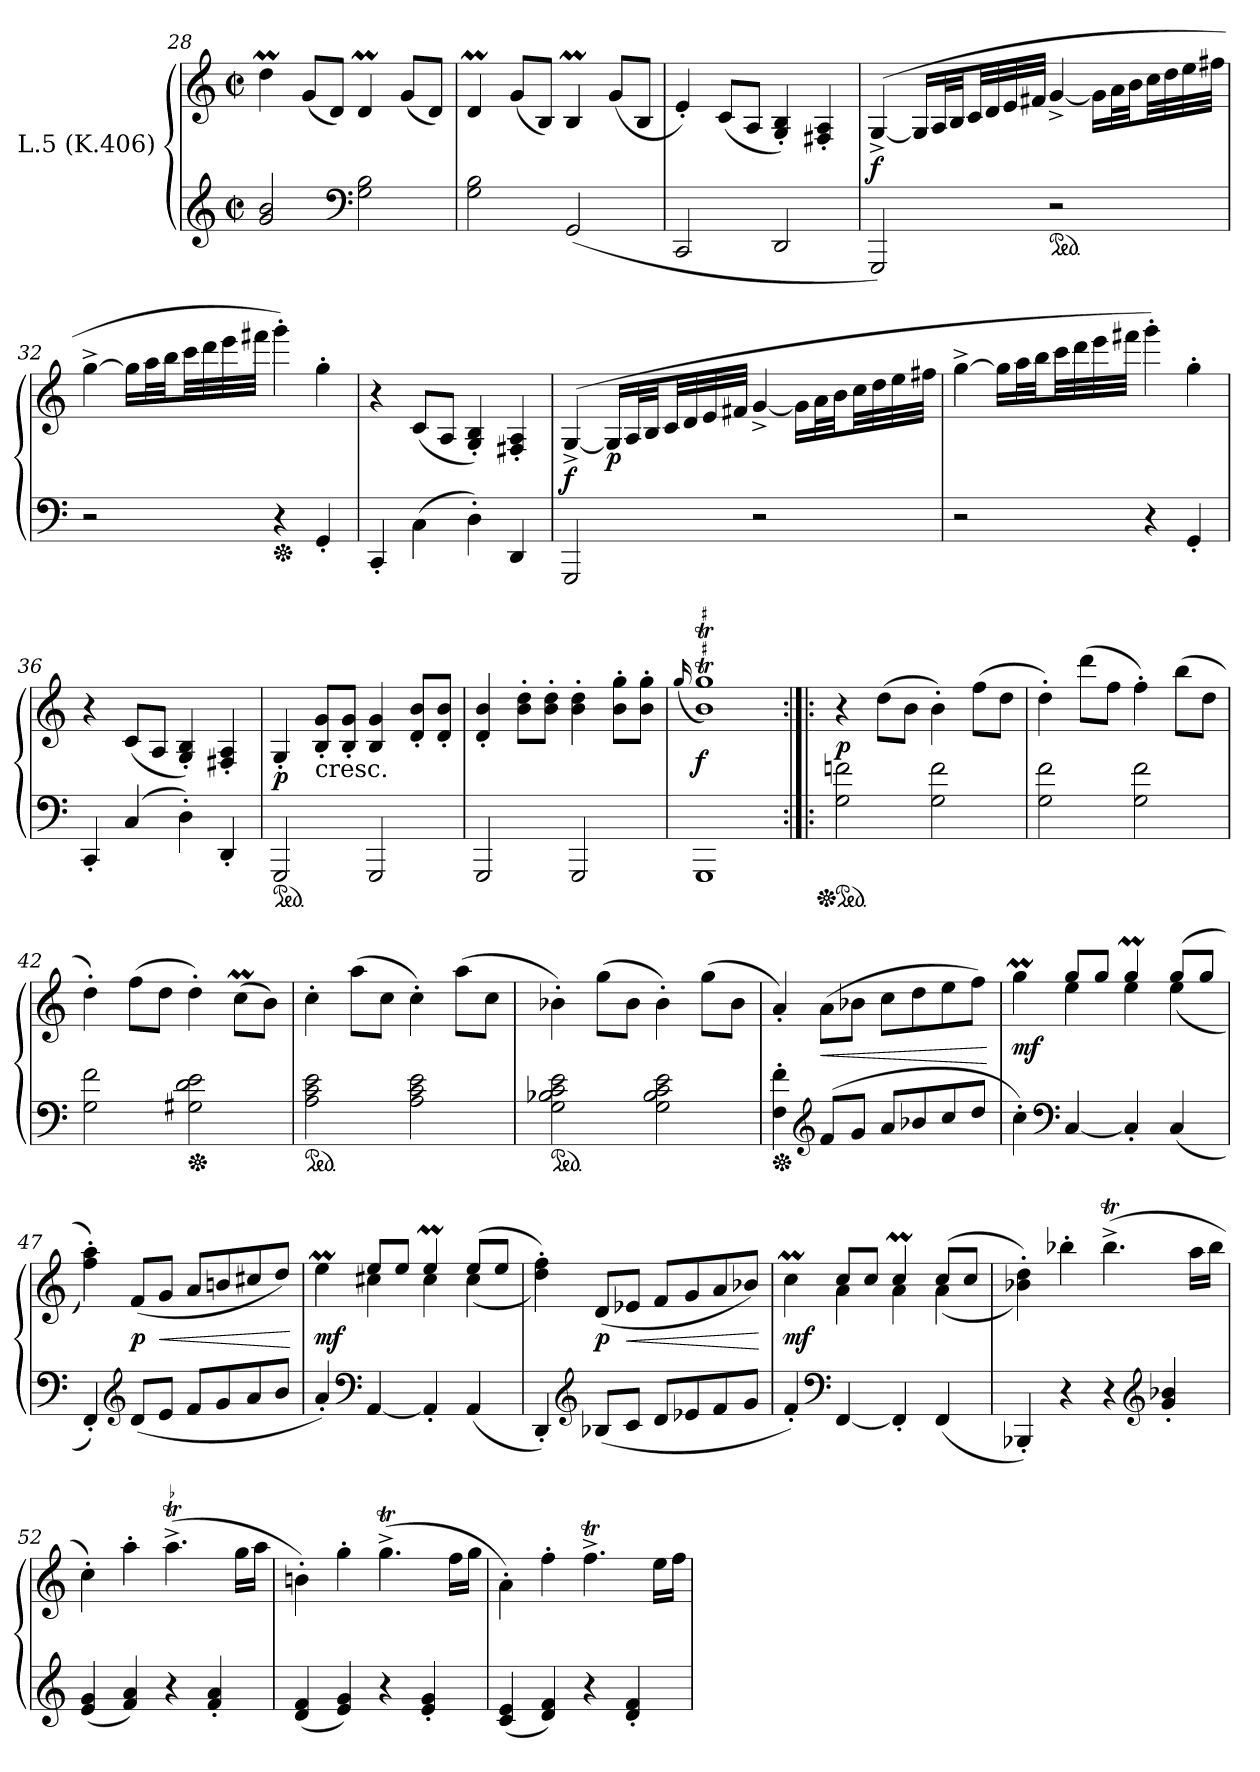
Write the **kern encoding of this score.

**kern	**kern	**dynam
*part1	*part1	*part1
*staff2	*staff1	*staff1/2
*I"L.5 (K.406)	*	*
*clefG2	*clefG2	*
*k[]	*k[]	*
*M2/2	*M2/2	*
*met(c|)	*met(c|)	*
=28	=28	=28
2g 2b	4ddM	.
.	(8gL	.
.	8dJ)	.
*clefF4	*	*
2G 2B	4dM	.
.	(8gL	.
.	8dJ)	.
!!LO:LB:g=z
=29	=29	=29
2G 2B	4dM	.
.	(8gL	.
.	8BJ)	.
(2GG	4Bm	.
.	(8gL	.
.	8BJ	.
=30	=30	=30
2CC	4e')	.
.	(8cL	.
.	8AJ	.
2DD	4G' 4B')	.
.	4F#X' 4A'	.
=31	=31	=31
2GGG)	([4G^	f
.	16GLL]	.
.	32AL	.
.	32BJJ	.
.	32cLL	.
.	32d	.
.	32e	.
.	32f#XJJJ	.
*ped	*	*
2r	[4g^	.
.	16gLL]	.
.	32aL	.
.	32bJJ	.
.	32ccLL	.
.	32dd	.
.	32ee	.
.	32ff#XJJJ	.
!!LO:LB:g=z
=32	=32	=32
2r	[4gg^	.
.	16ggLL]	.
.	32aaL	.
.	32bbJJ	.
.	32cccLL	.
.	32ddd	.
.	32eee	.
.	32fff#XJJJ	.
*Xped	*	*
4r	4ggg')	.
4GG'	4gg'	.
=33	=33	=33
4CC'	4r	.
(4C\	(8cL	.
.	8AJ	.
4D')	4G' 4B')	.
4DD	4F#X' 4A'	.
=34	=34	=34
2GGG	([4G^	f
.	16GLL]	p
.	32AL	.
.	32BJJ	.
.	32cLL	.
.	32d	.
.	32e	.
.	32f#XJJJ	.
2r	[4g^	.
.	16gLL]	.
.	32aL	.
.	32bJJ	.
.	32ccLL	.
.	32dd	.
.	32ee	.
.	32ff#XJJJ	.
!!LO:LB:g=z
=35	=35	=35
2r	[4gg^	.
.	16ggLL]	.
.	32aaL	.
.	32bbJJ	.
.	32cccLL	.
.	32ddd	.
.	32eee	.
.	32fff#XJJJ	.
4r	4ggg')	.
4GG'	4gg'	.
=36	=36	=36
4CC'	4r	.
(4C	(8cL	.
.	8AJ	.
4D')	4G' 4B')	.
4DD'	4F#X' 4A'	.
=37	=37	=37
*ped	*	*
2GGG	4G'	p
!	!LO:TX:c:t=cresc.	!
.	8B' 8g'L	.
.	8B' 8g'J	.
2GGG	4B 4g	.
.	8d' 8b'L	.
.	8d' 8b'J	.
=38	=38	=38
2GGG	4d' 4b'	.
.	8b' 8dd'L	.
.	8b' 8dd'J	.
2GGG	4b' 4dd'	.
.	8b' 8gg'L	.
.	8b' 8gg'J	.
=39	=39	=39
.	(<16qqgg/	.
1GGG	1bT 1ggT)	f
!!LO:LB:g=z
=40:|!|:	=40:|!|:	=40:|!|:
*Xped	*	*
*ped	*	*
2G 2fn	4r	p
.	(8ddL	.
.	8bJ	.
2G 2f	4b')	.
.	(8ffL	.
.	8ddJ	.
=41	=41	=41
2G 2f	4dd')	.
.	(8dddL	.
.	8ffJ	.
2G 2f	4ff')	.
.	(8bbL	.
.	8ddJ	.
=42	=42	=42
2G 2f	4dd')	.
.	(8ffL	.
.	8ddJ	.
*Xped	*	*
2G#X 2d 2e	4dd')	.
.	(8ccML	.
.	8bJ)	.
=43	=43	=43
*ped	*	*
2A 2c 2e	4cc'	.
.	(8aaL	.
.	8ccJ	.
2A 2c 2e	4cc')	.
.	(8aaL	.
.	8ccJ	.
=44	=44	=44
*ped	*	*
2G 2B-X 2c 2e	4b-X')	.
.	(8ggL	.
.	8b-J	.
2G 2B- 2c 2e	4b-')	.
.	(8ggL	.
.	8b-J	.
!!LO:LB:g=z
=45	=45	=45
*Xped	*	*
4F' 4f'	4a')	.
*clefG2	*	*
(8fL	(8a\L	<
8gJ	8b-X\J	.
8a/L	8ccL	.
8b-X/	8dd	.
8cc/	8ee	.
8dd/J	8ffJ)	.
.	.	[
=46	=46	=46
*	*^	*
4cc')	4ggM	4ryy	mf
*clefF4	*	*	*
[4C	8ggL	4ee	.
.	8ggJ	.	.
4C']	4ggM	4ee	.
(4C	(8ggL	(4ee	.
.	8ggJ	.	.
*	*v	*v	*
=47	=47	=47
4FF')	4ff' 4aa'))	.
*clefG2	*	*
(8dL	(8fL	p
8eJ	8gJ	<
8fL	8a/L	.
8g	8bn/	.
8a	8cc#X/	.
8bJ	8dd/J)	.
.	.	[
=48	=48	=48
*	*^	*
4a')	4eem	4ryy	mf
*clefF4	*	*	*
[4AA	8eeL	4cc#X	.
.	8eeJ	.	.
4AA']	4eem	4cc#	.
(4AA	(8eeL	(4cc#	.
.	8eeJ	.	.
*	*v	*v	*
!!LO:LB:g=z
=49	=49	=49
4DD')	4dd' 4ff'))	.
*clefG2	*	*
(8B-XL	(8dL	p
8cJ	8e-XJ	<
8dL	8fL	.
8e-X	8g	.
8f	8a	.
8gJ	8b-XJ)	.
.	.	[
=50	=50	=50
*	*^	*
4f')	4ccM	4ryy	mf
*clefF4	*	*	*
[4FF	8ccL	4a	.
.	8ccJ	.	.
4FF']	4ccM	4a	.
(4FF	(8ccL	(4a	.
.	8ccJ	.	.
*	*v	*v	*
=51	=51	=51
4BBB-X')	4b-X' 4dd'))	.
4r	4bb-X'	.
4r	(4.bb-T^	.
*clefG2	*	*
4g' 4b-X'	.	.
.	16aaLL	.
.	16bb-JJ	.
=52	=52	=52
(4e 4g	4cc')	.
4f 4a)	4aa'	.
!	!LO:TR:acc=-	!
4r	(4.aat^	.
4f' 4a'	.	.
.	16ggLL	.
.	16aaJJ	.
!!LO:LB:g=z
=53	=53	=53
(4d 4f	4bn')	.
4e 4g)	4gg'	.
4r	(4.ggT^	.
4e' 4g'	.	.
.	16ffLL	.
.	16ggJJ	.
=54	=54	=54
(4c 4e	4a'\)	.
4d 4f)	4ff'	.
4r	4.ffT^	.
4d' 4f'	.	.
.	16eeLL	.
.	16ffJJ	.
=	=	=
*-	*-	*-
